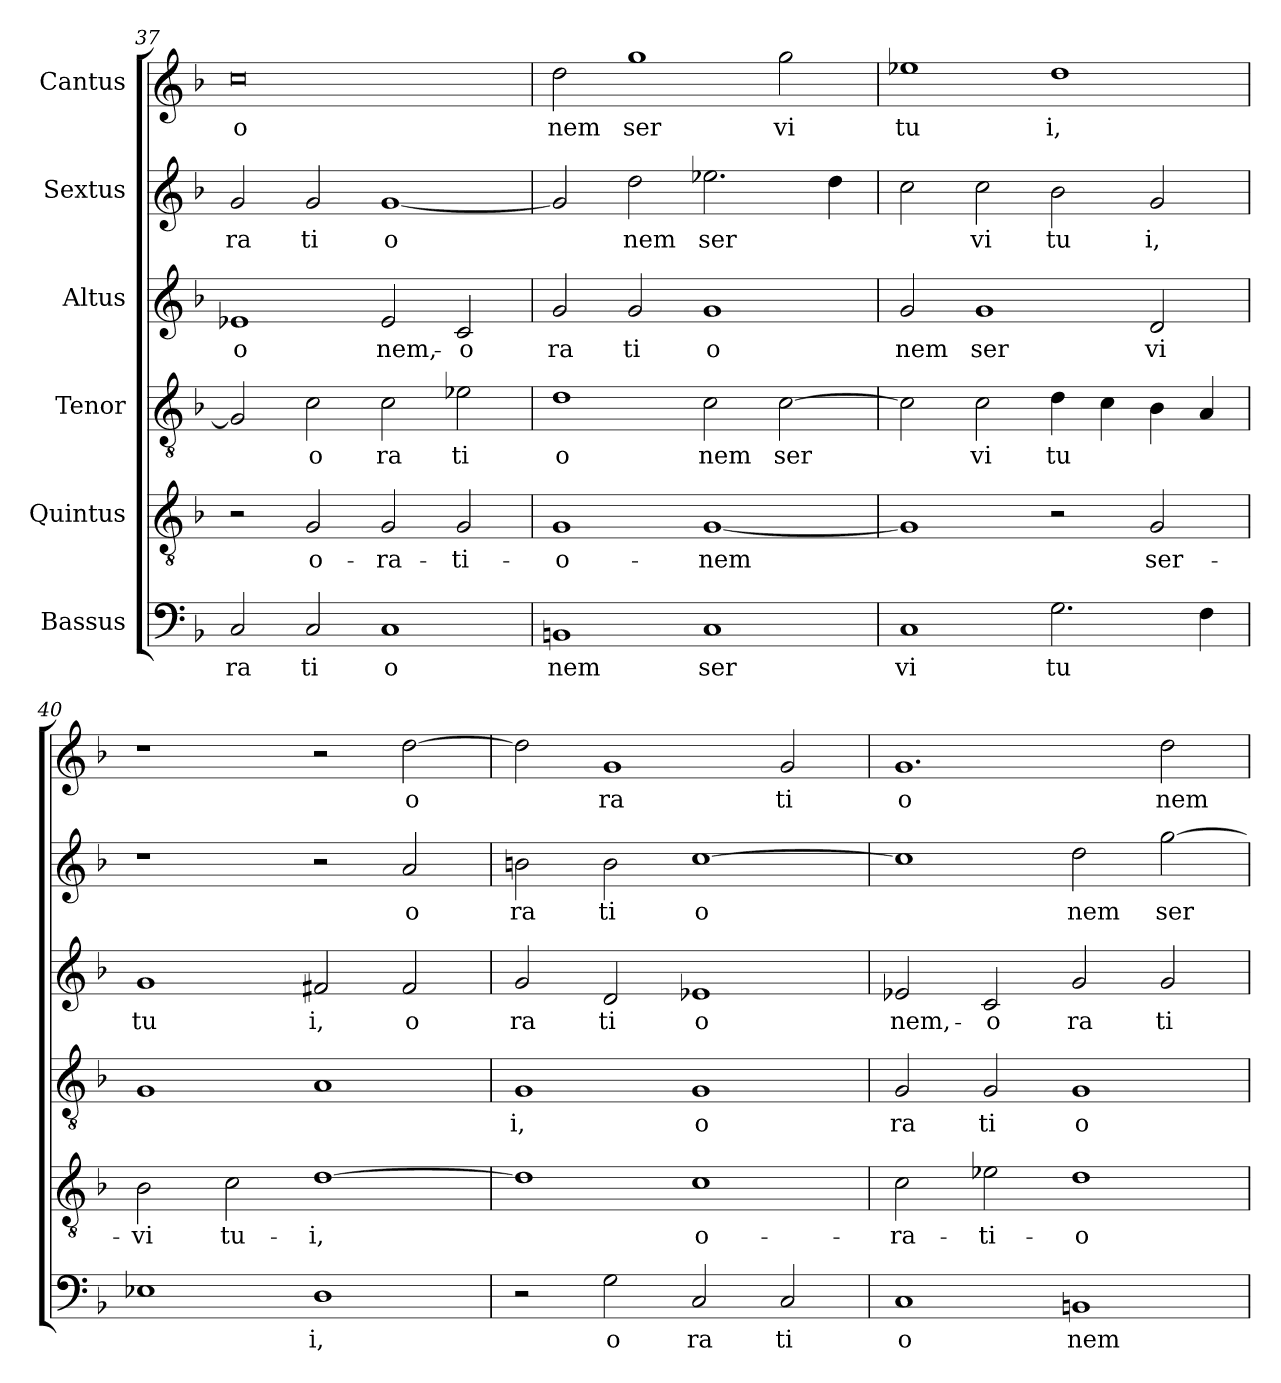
**kern	**text	**kern	**text	**kern	**text	**kern	**text	**kern	**text	**kern	**text
*part6	*part6	*part5	*part5	*part4	*part4	*part3	*part3	*part2	*part2	*part1	*part1
*staff6	*staff6	*staff5	*staff5	*staff4	*staff4	*staff3	*staff3	*staff2	*staff2	*staff1	*staff1
*I"Bassus	*	*I"Quintus	*	*I"Tenor	*	*I"Altus	*	*I"Sextus	*	*I"Cantus	*
!!LO:LB:g=z
*clefF4	*	*clefGv2	*	*clefGv2	*	*clefG2	*	*clefG2	*	*clefG2	*
*k[b-]	*	*k[b-]	*	*k[b-]	*	*k[b-]	*	*k[b-]	*	*k[b-]	*
*F:	*	*F:	*	*F:	*	*F:	*	*F:	*	*F:	*
=37	=37	=37	=37	=37	=37	=37	=37	=37	=37	=37	=37
!	!LO:LY:b	!	!	!	!	!	!LO:LY:b	!	!LO:LY:b	!	!LO:LY:b
2C/	ra	2r	.	2G/]	.	1e-X	o	2g/	-ra	0cc	-o
!	!LO:LY:b	!	!LO:LY:b	!	!LO:LY:b	!	!	!	!LO:LY:b	!	!
2C/	ti	2G/	o-	2c\	o	.	.	2g/	ti	.	.
!	!LO:LY:b	!	!LO:LY:b	!	!LO:LY:b	!	!LO:LY:b	!	!LO:LY:b	!	!
1C	o	2G/	-ra-	2c\	ra	2e-/	nem,-	[<1g	o	.	.
!	!	!	!LO:LY:b	!	!LO:LY:b	!	!LO:LY:b	!	!	!	!
.	.	2G/	-ti-	2e-X\	ti	2c/	-o	.	.	.	.
=38	=38	=38	=38	=38	=38	=38	=38	=38	=38	=38	=38
!	!LO:LY:b	!	!LO:LY:b	!	!LO:LY:b	!	!LO:LY:b	!	!	!	!LO:LY:b
1BBn	nem	1G	-o-	1d	o	2g/	ra	2g/]	.	2dd\	nem
!	!	!	!	!	!	!	!LO:LY:b	!	!LO:LY:b	!	!LO:LY:b
.	.	.	.	.	.	2g/	ti	2dd\	nem	1gg	ser
!	!LO:LY:b	!	!LO:LY:b	!	!LO:LY:b	!	!LO:LY:b	!	!LO:LY:b	!	!
1C	ser	[<1G	-nem	2c\	nem	1g	o	2.ee-X\	ser	.	.
!	!	!	!	!	!LO:LY:b	!	!	!	!	!	!LO:LY:b
.	.	.	.	[>2c\	ser	.	.	.	.	2gg\	vi
.	.	.	.	.	.	.	.	4dd\	.	.	.
=39	=39	=39	=39	=39	=39	=39	=39	=39	=39	=39	=39
!	!LO:LY:b	!	!	!	!	!	!LO:LY:b	!	!	!	!LO:LY:b
1C	vi	1G]	.	2c\]	.	2g/	nem	2cc\	.	1ee-X	tu
!	!	!	!	!	!LO:LY:b	!	!LO:LY:b	!	!LO:LY:b	!	!
.	.	.	.	2c\	vi	1g	ser	2cc\	vi	.	.
!	!LO:LY:b	!	!	!	!LO:LY:b	!	!	!	!LO:LY:b	!	!LO:LY:b
2.G\	tu	2r	.	4d\	tu	.	.	2b-\	tu	1dd	i,
.	.	.	.	4c\	.	.	.	.	.	.	.
!	!	!	!LO:LY:b	!	!	!	!LO:LY:b	!	!LO:LY:b	!	!
.	.	2G/	ser-	4B-\	.	2d/	vi	2g/	i,	.	.
4F\	.	.	.	4A/	.	.	.	.	.	.	.
=40	=40	=40	=40	=40	=40	=40	=40	=40	=40	=40	=40
!	!	!	!LO:LY:b	!	!	!	!LO:LY:b	!	!	!	!
1E-X	.	2B-\	-vi	1G	.	1g	tu	1r	.	1r	.
!	!	!	!LO:LY:b	!	!	!	!	!	!	!	!
.	.	2c\	tu-	.	.	.	.	.	.	.	.
!	!LO:LY:b	!	!LO:LY:b	!	!	!	!LO:LY:b	!	!	!	!
1D	i,	[>1d	-i,	1A	.	2f#X/	i,	2r	.	2r	.
!	!	!	!	!	!	!	!LO:LY:b	!	!LO:LY:b	!	!LO:LY:b
.	.	.	.	.	.	2f#/	o	2a/	o	[>2dd\	o
=41	=41	=41	=41	=41	=41	=41	=41	=41	=41	=41	=41
!	!	!	!	!	!LO:LY:b	!	!LO:LY:b	!	!LO:LY:b	!	!
2r	.	1d]	.	1G	i,	2g/	ra	2bn\	ra	2dd\]	.
!	!LO:LY:b	!	!	!	!	!	!LO:LY:b	!	!LO:LY:b	!	!LO:LY:b
2G\	o	.	.	.	.	2d/	ti	2b\	ti	1g	ra
!	!LO:LY:b	!	!LO:LY:b	!	!LO:LY:b	!	!LO:LY:b	!	!LO:LY:b	!	!
2C/	ra	1c	o-	1G	o	1e-X	o	[>1cc	o	.	.
!	!LO:LY:b	!	!	!	!	!	!	!	!	!	!LO:LY:b
2C/	ti	.	.	.	.	.	.	.	.	2g/	ti
=42	=42	=42	=42	=42	=42	=42	=42	=42	=42	=42	=42
!	!LO:LY:b	!	!LO:LY:b	!	!LO:LY:b	!	!LO:LY:b	!	!	!	!LO:LY:b
1C	o	2c\	-ra-	2G/	ra	2e-X/	nem,-	1cc]	.	1.g	o
!	!	!	!LO:LY:b	!	!LO:LY:b	!	!LO:LY:b	!	!	!	!
.	.	2e-X\	-ti-	2G/	ti	2c/	-o	.	.	.	.
!	!LO:LY:b	!	!LO:LY:b	!	!LO:LY:b	!	!LO:LY:b	!	!LO:LY:b	!	!
1BBn	nem	1d	-o-	1G	o	2g/	ra	2dd\	nem	.	.
!	!	!	!	!	!	!	!LO:LY:b	!	!LO:LY:b	!	!LO:LY:b
.	.	.	.	.	.	2g/	ti	[>2gg\	ser	2dd\	nem
=	=	=	=	=	=	=	=	=	=	=	=
*-	*-	*-	*-	*-	*-	*-	*-	*-	*-	*-	*-
